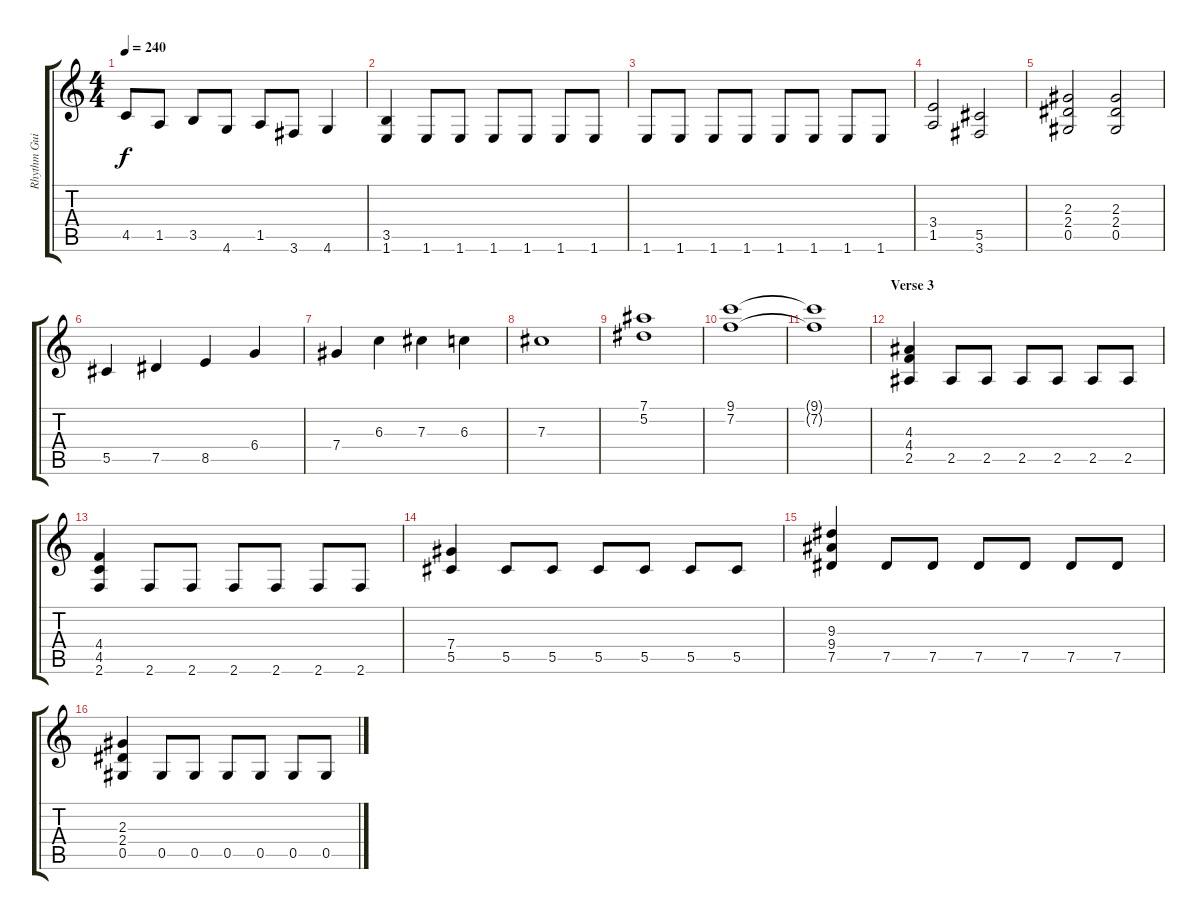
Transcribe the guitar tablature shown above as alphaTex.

\track ("Rhythm Guitar" "Rhythm Gui") {instrument distortionguitar}
\staff {score tabs}
\tuning (Eb4 Bb3 Gb3 Db3 Ab2 Eb2) {hide}
\ts (4 4)
\tempo 240
\clef g2
\ks c
4.5.8{dy f} 1.5.8 3.5.8 4.6.8 1.5.8 3.6.8 4.6.4 |
(3.5 1.6).4 1.6.8 1.6.8 1.6.8 1.6.8 1.6.8 1.6.8 |
1.6.8 1.6.8 1.6.8 1.6.8 1.6.8 1.6.8 1.6.8 1.6.8 |
(3.4 1.5).2 (5.5 3.6).2 |
(2.3 2.4 0.5).2 (2.3 2.4 0.5).2 |
5.5.4 7.5.4 8.5.4 6.4.4 |
7.4.4 6.3.4 7.3.4 6.3.4 |
7.3.1 |
(7.1 5.2).1 |
(9.1 7.2).1 |
(9.1{t} 7.2{t}).1 |
\section ("" "Verse 3")
(4.3 4.4 2.5).4 2.5.8 2.5.8 2.5.8 2.5.8 2.5.8 2.5.8 |
(4.4 4.5 2.6).4 2.6.8 2.6.8 2.6.8 2.6.8 2.6.8 2.6.8 |
(7.4 5.5).4 5.5.8 5.5.8 5.5.8 5.5.8 5.5.8 5.5.8 |
(9.3 9.4 7.5).4 7.5.8 7.5.8 7.5.8 7.5.8 7.5.8 7.5.8 |
(2.3 2.4 0.5).4 0.5.8 0.5.8 0.5.8 0.5.8 0.5.8 0.5.8
